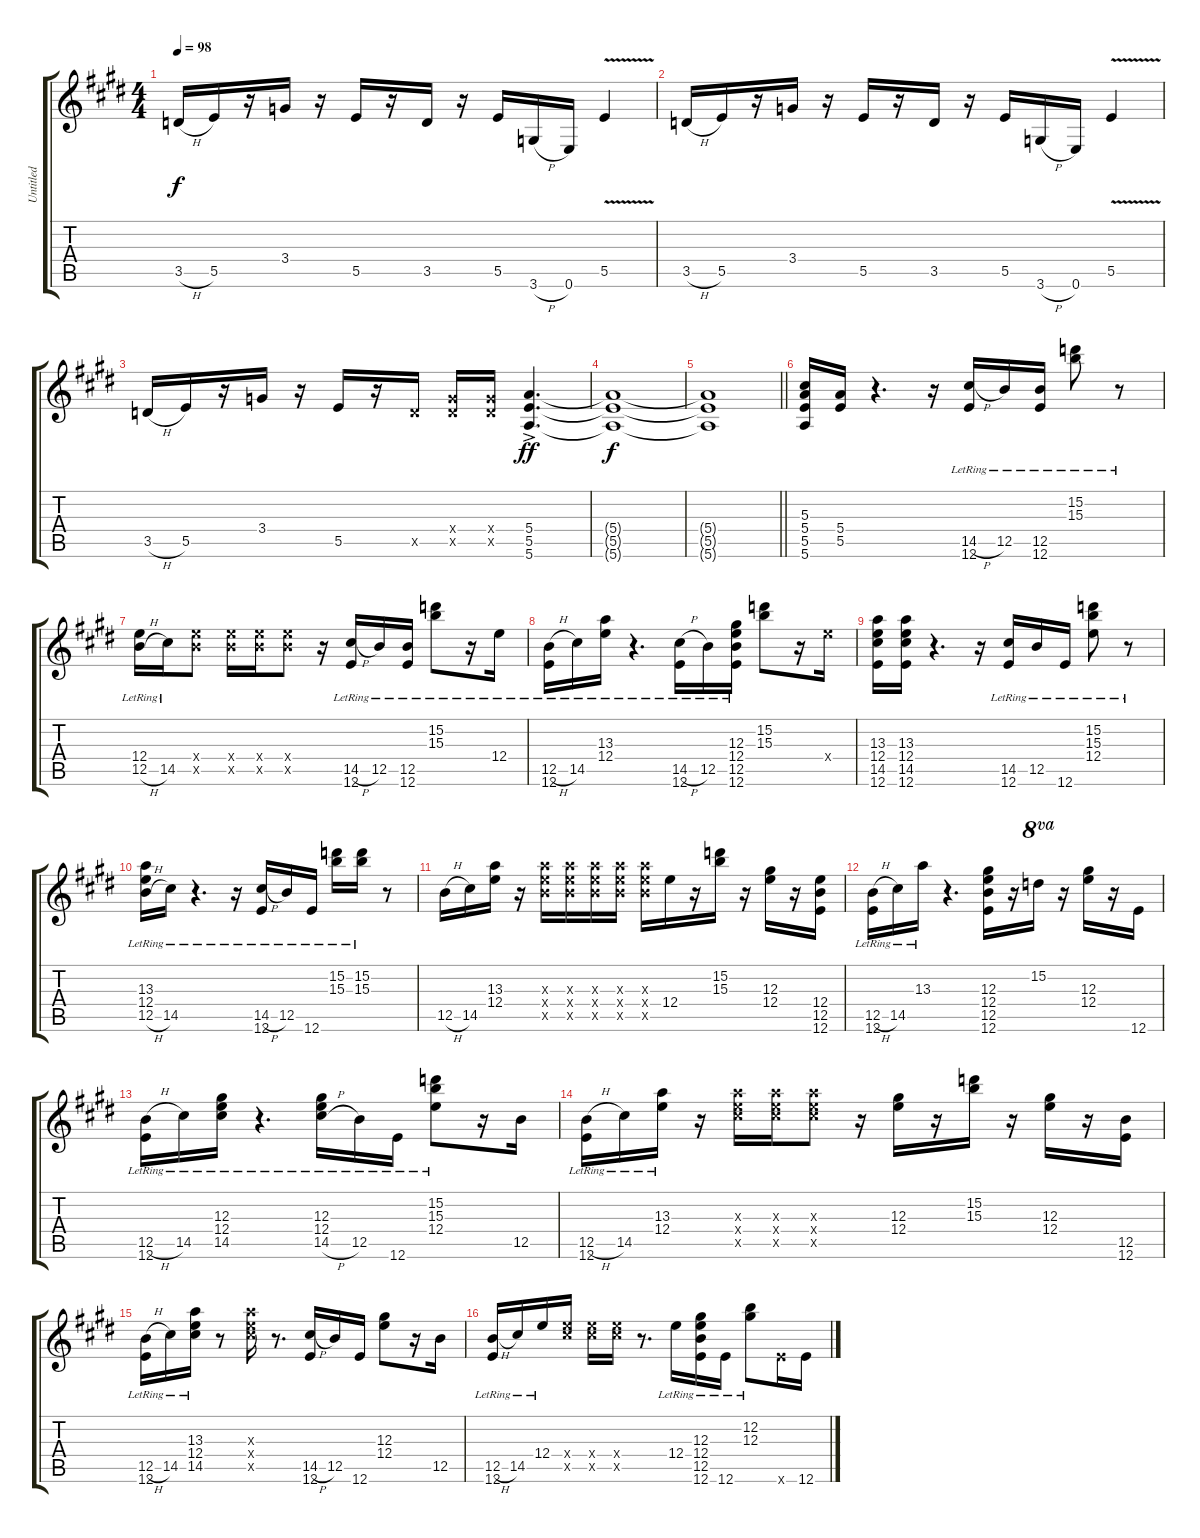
\track ("Untitled" "Untitled") {instrument distortionguitar}
\staff {score tabs}
\tuning (E4 B3 Ab3 E3 B2 E2) {hide}
\ts (4 4)
\tempo 98
\clef g2
\ks e
3.5{h}.16{dy f} 5.5.16 r.16 3.4.16 r.16 5.5.16 r.16 3.5.16 r.16 5.5.16 3.6{h}.16 0.6.16 5.5{v}.4 |
\ks c#minor
3.5{h}.16 5.5.16 r.16 3.4.16 r.16 5.5.16 r.16 3.5.16 r.16 5.5.16 3.6{h}.16 0.6.16 5.5{v}.4 |
\ks e
3.5{h}.16 5.5.16 r.16 3.4.16 r.16 5.5.16 r.16 3.5{x}.16 (3.4{x} 3.5{x}).16 (3.4{x} 3.5{x}).16 (5.4{ac} 5.5{ac} 5.6{ac}).4{d dy ff} |
\ks c#minor
(5.4{t} 5.5{t} 5.6{t}).1{dy f} |
\barLineRight lightlight
(5.4{t} 5.5{t} 5.6{t}).1 |
\ks e
(5.3 5.4 5.5 5.6).16 (5.4 5.5).16 r.4{d} r.16 (14.5{h lr} 12.6{lr}).16 12.5{lr}.16 (12.5{lr} 12.6{lr}).16 (15.2{lr} 15.3{lr}).8 r.8 |
\ks c#minor
(12.4{lr} 12.5{h lr}).16 14.5{lr}.16 (12.4{x} 12.5{x}).8 (12.4{x} 12.5{x}).16 (12.4{x} 12.5{x}).16 (12.4{x} 12.5{x}).8 r.16 (14.5{h lr} 12.6{lr}).16 12.5{lr}.16 (12.5{lr} 12.6{lr}).16 (15.2{lr} 15.3{lr}).8 r.16 12.4{lr}.16 |
\ks e
(12.5{h lr} 12.6{lr}).16 14.5{lr}.16 (13.3{lr} 12.4{lr}).16 r.4{d} (14.5{h lr} 12.6{lr}).16 12.5{lr}.16 (12.3{lr} 12.4{lr} 12.5{lr} 12.6{lr}).16 (15.2 15.3).8 r.16 12.4{x}.16 |
\ks c#minor
(13.3 12.4 14.5 12.6).16 (13.3 12.4 14.5 12.6).16 r.4{d} r.16 (14.5{lr} 12.6{lr}).16 12.5{lr}.16 12.6{lr}.16 (15.2{lr} 15.3{lr} 12.4{lr}).8 r.8 |
\ks e
(13.3{lr} 12.4{lr} 12.5{h lr}).16 14.5{lr}.16 r.4{d} r.16 (14.5{h lr} 12.6{lr}).16 12.5{lr}.16 12.6{lr}.16 (15.2{lr} 15.3{lr}).16 (15.2{lr} 15.3{lr}).16 r.8 |
\ks c#minor
12.5{h}.16 14.5.16 (13.3 12.4).16 r.16 (13.3{x} 12.4{x} 12.5{x}).16 (13.3{x} 12.4{x} 12.5{x}).16 (13.3{x} 12.4{x} 12.5{x}).16 (13.3{x} 12.4{x} 12.5{x}).16 (13.3{x} 12.4{x} 12.5{x}).16 12.4.16 r.16 (15.2 15.3).16 r.16 (12.3 12.4).16 r.16 (12.4 12.5 12.6).16 |
\ks e
(12.5{h lr} 12.6{lr}).16 14.5{lr}.16 13.3{lr}.16 r.4{d} (12.3 12.4 12.5 12.6).16 r.16 15.2.16{ot 8va} r.16 (12.3 12.4).16 r.16 12.6.16 |
\ks c#minor
(12.5{h lr} 12.6{lr}).16 14.5{lr}.16 (12.3{lr} 12.4{lr} 14.5{lr}).16 r.4{d} (12.3{lr} 12.4{lr} 14.5{h lr}).16 12.5{lr}.16 12.6{lr}.16 (15.2{lr} 15.3{lr} 12.4{lr}).8 r.16 12.5.16 |
\ks e
(12.5{h lr} 12.6{lr}).16 14.5{lr}.16 (13.3{lr} 12.4{lr}).16 r.16 (13.3{x} 12.4{x} 14.5{x}).16 (13.3{x} 12.4{x} 14.5{x}).16 (13.3{x} 12.4{x} 14.5{x}).8 r.16 (12.3 12.4).16 r.16 (15.2 15.3).16 r.16 (12.3 12.4).16 r.16 (12.5 12.6).16 |
\ks c#minor
(12.5{h lr} 12.6{lr}).16 14.5{lr}.16 (13.3{lr} 12.4{lr} 14.5{lr}).16 r.8 (13.3{x} 12.4{x} 14.5{x}).16 r.8{d} (14.5{h} 12.6).16 12.5.16 12.6.16 (12.3 12.4).8 r.16 12.5.16 |
(12.5{h lr} 12.6{lr}).16 14.5{lr}.16 12.4{lr}.16 (12.4{x} 14.5{x}).16 (12.4{x} 14.5{x}).16 (12.4{x} 14.5{x}).16 r.8{d} 12.4{lr}.16 (12.3{lr} 12.4{lr} 12.5{lr} 12.6{lr}).16 12.6{lr}.16 (12.2{lr} 12.3{lr}).8 12.6{x}.16 12.6.16
